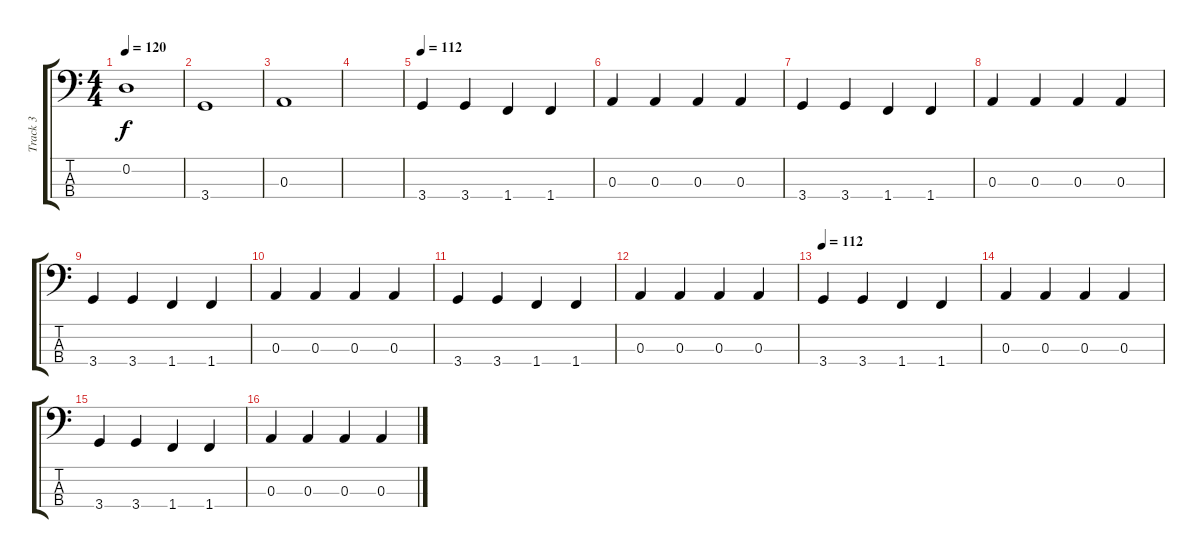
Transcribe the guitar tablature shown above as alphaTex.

\track ("Track 3" "Track 3") {instrument electricbassfinger}
\staff {score tabs}
\tuning (G2 D2 A1 E1) {hide}
\ts (4 4)
\tempo 120
\clef f4
\ks c
0.2.1{dy f} |
3.4.1 |
0.3.1 |
|
\tempo 112
3.4.4 3.4.4 1.4.4 1.4.4 |
0.3.4 0.3.4 0.3.4 0.3.4 |
3.4.4 3.4.4 1.4.4 1.4.4 |
0.3.4 0.3.4 0.3.4 0.3.4 |
3.4.4 3.4.4 1.4.4 1.4.4 |
0.3.4 0.3.4 0.3.4 0.3.4 |
3.4.4 3.4.4 1.4.4 1.4.4 |
0.3.4 0.3.4 0.3.4 0.3.4 |
\tempo 112
3.4.4 3.4.4 1.4.4 1.4.4 |
0.3.4 0.3.4 0.3.4 0.3.4 |
3.4.4 3.4.4 1.4.4 1.4.4 |
0.3.4 0.3.4 0.3.4 0.3.4
